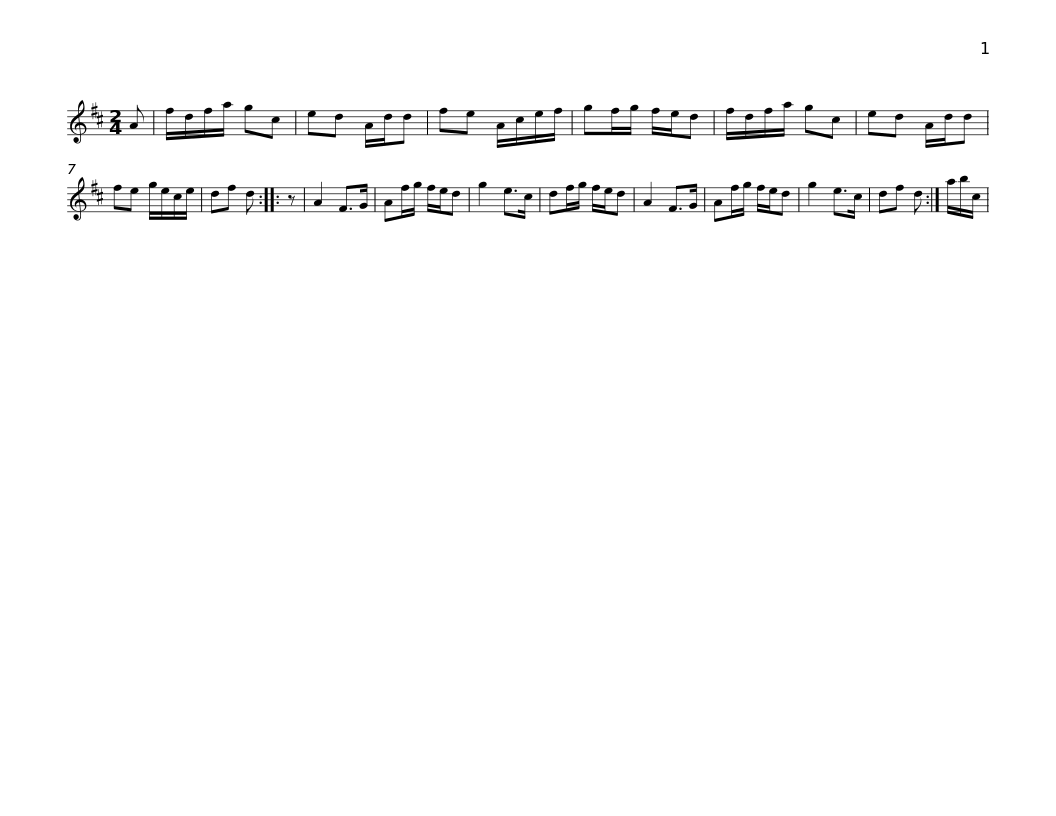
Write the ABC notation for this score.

X:1
L:1/8
M:2/4
I:linebreak $
K:D
V:1 treble
V:1
 A | f/d/f/a/ gc | ed A/d/d | fe A/c/e/f/ | gf/g/ f/e/d | %5
 f/d/f/a/ gc | ed A/d/d | fe g/e/c/e/ | df d ::$ z | %10
 A2 F>G | Af/g/ f/e/d | g2 e>c | df/g/ f/e/d | A2 F>G | %15
 Af/g/ f/e/d | g2 e>c | df d :| a/b/c/ | %19
